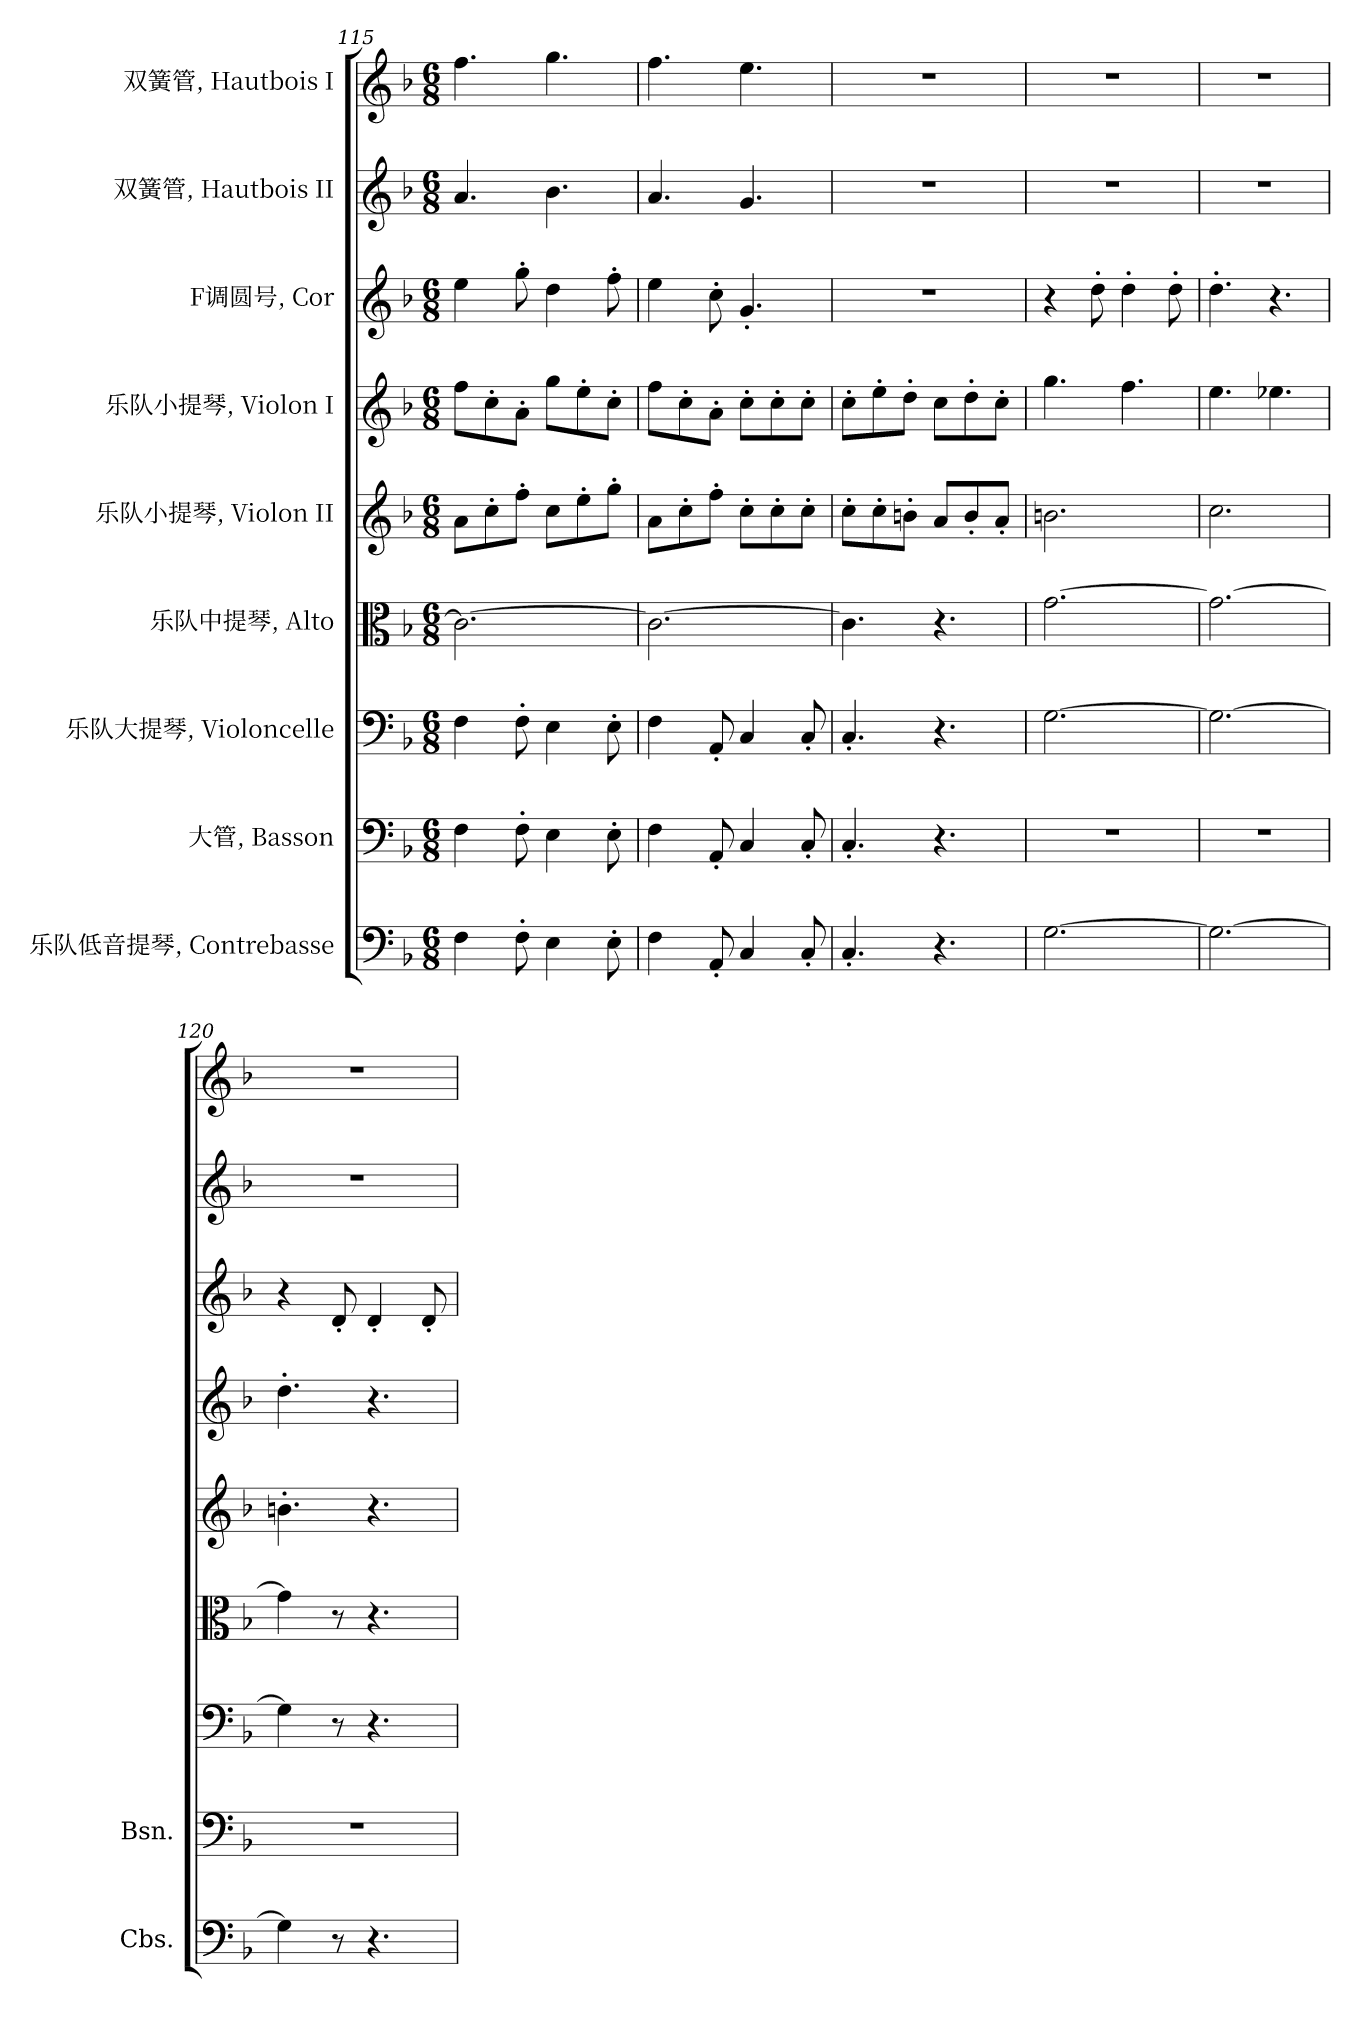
**kern	**kern	**kern	**kern	**kern	**kern	**kern	**kern	**kern
*part9	*part8	*part7	*part6	*part5	*part4	*part3	*part2	*part1
*staff9	*staff8	*staff7	*staff6	*staff5	*staff4	*staff3	*staff2	*staff1
*I"乐队低音提琴, Contrebasse	*I"大管, Basson	*I"乐队大提琴, Violoncelle	*I"乐队中提琴, Alto	*I"乐队小提琴, Violon II	*I"乐队小提琴, Violon I	*I"F调圆号, Cor	*I"双簧管, Hautbois II	*I"双簧管, Hautbois I
*I'Cbs.	*I'Bsn.	*	*	*	*	*	*	*
*clefF4	*clefF4	*clefF4	*clefC3	*clefG2	*clefG2	*clefG2	*clefG2	*clefG2
*ITrd7c12	*	*	*	*	*	*ITrd4c7	*	*
*k[b-]	*k[b-]	*k[b-]	*k[b-]	*k[b-]	*k[b-]	*k[b-e-]	*k[b-]	*k[b-]
*M6/8	*M6/8	*M6/8	*M6/8	*M6/8	*M6/8	*M6/8	*M6/8	*M6/8
=115	=115	=115	=115	=115	=115	=115	=115	=115
4FF\	4F\	4F\	2.c\_	8a\L	8ff\L	4a\	4.a/	4.ff\
.	.	.	.	8cc'\	8cc'\	.	.	.
8FF'\	8F'\	8F'\	.	8ff'\J	8a'\J	8cc'\	.	.
4EE\	4E\	4E\	.	8cc\L	8gg\L	4g\	4.b-\	4.gg\
.	.	.	.	8ee'\	8ee'\	.	.	.
8EE'\	8E'\	8E'\	.	8gg'\J	8cc'\J	8b-'\	.	.
!!LO:PB:g=z
=116	=116	=116	=116	=116	=116	=116	=116	=116
4FF\	4F\	4F\	2.c\_	8a\L	8ff\L	4a\	4.a/	4.ff\
.	.	.	.	8cc'\	8cc'\	.	.	.
8AAA'/	8AA'/	8AA'/	.	8ff'\J	8a'\J	8f'\	.	.
4CC/	4C/	4C/	.	8cc'\L	8cc'\L	4.c'/	4.g/	4.ee\
.	.	.	.	8cc'\	8cc'\	.	.	.
8CC'/	8C'/	8C'/	.	8cc'\J	8cc'\J	.	.	.
=117	=117	=117	=117	=117	=117	=117	=117	=117
4.CC'/	4.C'/	4.C'/	4.c\]	8cc'\L	8cc'\L	2.r	2.r	2.r
.	.	.	.	8cc'\	8ee'\	.	.	.
.	.	.	.	8bn'\J	8dd'\J	.	.	.
4.r	4.r	4.r	4.r	8a/L	8cc\L	.	.	.
.	.	.	.	8b'/	8dd'\	.	.	.
.	.	.	.	8a'/J	8cc'\J	.	.	.
=118	=118	=118	=118	=118	=118	=118	=118	=118
[2.GG\	2.r	[2.G\	[2.g\	2.bn\	4.gg\	4r	2.r	2.r
.	.	.	.	.	.	8g'\	.	.
.	.	.	.	.	4.ff\	4g'\	.	.
.	.	.	.	.	.	8g'\	.	.
=119	=119	=119	=119	=119	=119	=119	=119	=119
2.GG\_	2.r	2.G\_	2.g\_	2.cc\	4.ee\	4.g'\	2.r	2.r
.	.	.	.	.	4.ee-X\	4.r	.	.
=120	=120	=120	=120	=120	=120	=120	=120	=120
4GG\]	2.r	4G\]	4g\]	4.bn'\	4.dd'\	4r	2.r	2.r
8r	.	8r	8r	.	.	8G'/	.	.
4.r	.	4.r	4.r	4.r	4.r	4G'/	.	.
.	.	.	.	.	.	8G'/	.	.
=	=	=	=	=	=	=	=	=
*-	*-	*-	*-	*-	*-	*-	*-	*-
